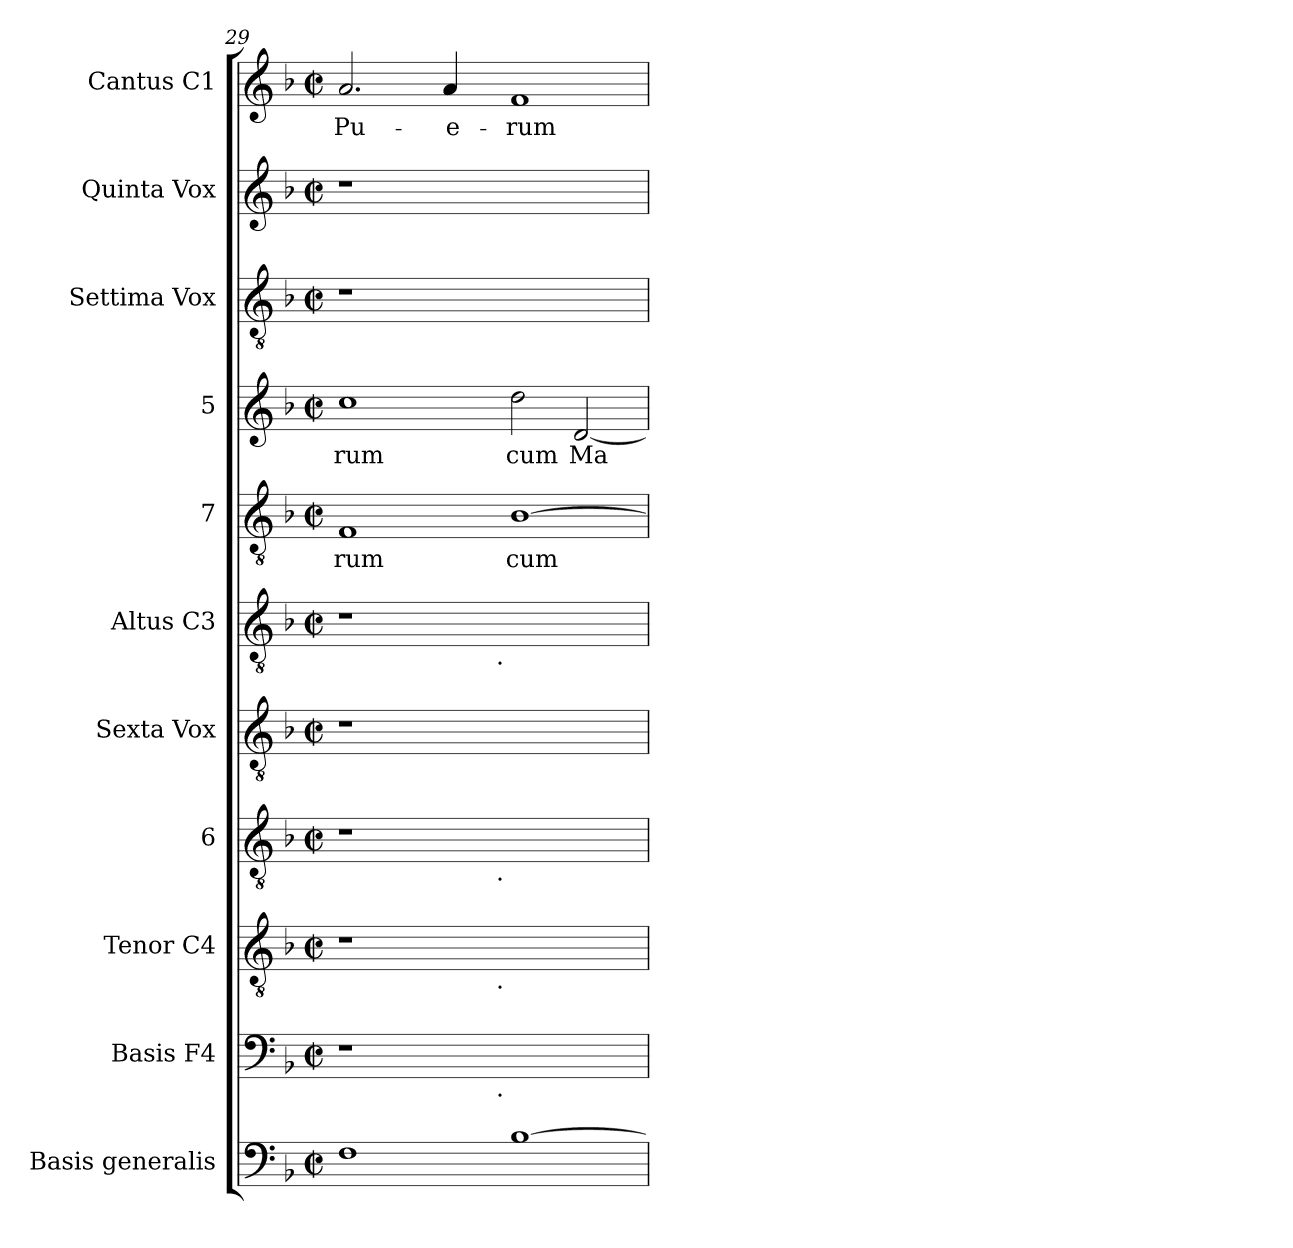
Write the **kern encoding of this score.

**kern	**text	**kern	**kern	**kern	**kern	**kern	**kern	**text	**kern	**text	**kern	**kern	**kern	**text
*part11	*part11	*part10	*part9	*part8	*part7	*part6	*part5	*part5	*part4	*part4	*part3	*part2	*part1	*part1
*staff11	*staff11	*staff10	*staff9	*staff8	*staff7	*staff6	*staff5	*staff5	*staff4	*staff4	*staff3	*staff2	*staff1	*staff1
*I"Basis  generalis	*	*I"Basis  F4	*I"Tenor  C4	*I"6	*I"Sexta  Vox	*I"Altus  C3	*I"7	*	*I"5	*	*I"Settima  Vox	*I"Quinta  Vox	*I"Cantus  C1	*
*	*	*I'B	*I'T	*	*	*I'A	*	*	*	*	*	*	*I'C	*
*clefF4	*	*clefF4	*clefGv2	*clefGv2	*clefGv2	*clefGv2	*clefGv2	*	*clefG2	*	*clefGv2	*clefG2	*clefG2	*
*k[b-]	*	*k[b-]	*k[b-]	*k[b-]	*k[b-]	*k[b-]	*k[b-]	*	*k[b-]	*	*k[b-]	*k[b-]	*k[b-]	*
*F:	*	*F:	*F:	*F:	*F:	*F:	*F:	*	*F:	*	*F:	*F:	*F:	*
*M2/2	*	*M2/2	*M2/2	*M2/2	*M2/2	*M2/2	*M2/2	*	*M2/2	*	*M2/2	*M2/2	*M2/2	*
*met(c|)	*	*met(c|)	*met(c|)	*met(c|)	*met(c|)	*met(c|)	*met(c|)	*	*met(c|)	*	*met(c|)	*met(c|)	*met(c|)	*
=29	=29	=29	=29	=29	=29	=29	=29	=29	=29	=29	=29	=29	=29	=29
!	!LO:LY:a:cj	!	!	!	!	!	!	!LO:LY:b:cj	!	!LO:LY:b:cj	!	!	!	!LO:LY:b:cj
*	*	*^	*^	*^	*	*^	*	*	*	*	*	*	*	*
1F	.	1r	2ryy	1r	2ryy	1r	2ryy	1r	1r	2ryy	1F	-rum	1cc	-rum	1r	1r	2.a/	Pu-
.	.	.	4ryy	.	4ryy	.	4ryy	.	.	4ryy	.	.	.	.	.	.	.	.
!	!	!	!	!	!	!	!	!	!	!	!	!	!	!	!	!	!	!LO:LY:b:cj
.	.	.	8ryy	.	8ryy	.	8ryy	.	.	8ryy	.	.	.	.	.	.	4a/	-e-
.	.	.	16ryy	.	16ryy	.	16ryy	.	.	16ryy	.	.	.	.	.	.	.	.
.	.	.	64ryy	.	64ryy	.	64ryy	.	.	64ryy	.	.	.	.	.	.	.	.
!	!	!	!	!	!	!	!	!	!	!LO:TX:b:t=.	!	!	!	!	!	!	!	!
!	!	!	!	!	!	!	!LO:TX:b:t=.	!	!	!	!	!	!	!	!	!	!	!
!	!	!	!	!	!LO:TX:b:t=.	!	!	!	!	!	!	!	!	!	!	!	!	!
!	!	!	!LO:TX:b:t=.	!	!	!	!	!	!	!	!	!	!	!	!	!	!	!
.	.	.	1ryy	.	1ryy	.	1ryy	.	.	1ryy	.	.	.	.	.	.	.	.
!	!LO:LY:a:cj	!	!	!	!	!	!	!	!	!	!	!LO:LY:b:cj	!	!LO:LY:b:cj	!	!	!	!LO:LY:b:cj
[>1B-	.	1ryy	.	1ryy	.	1ryy	.	1ryy	1ryy	.	[>1B-	cum	2dd\	cum	1ryy	1ryy	1f	-rum
!	!	!	!	!	!	!	!	!	!	!	!	!	!	!LO:LY:b:cj	!	!	!	!
.	.	.	.	.	.	.	.	.	.	.	.	.	[<2d/	Ma-	.	.	.	.
.	.	.	32.ryy	.	32.ryy	.	32.ryy	.	.	32.ryy	.	.	.	.	.	.	.	.
*	*	*v	*v	*	*	*v	*v	*	*v	*v	*	*	*	*	*	*	*	*
*	*	*	*v	*v	*	*	*	*	*	*	*	*	*	*	*
=	=	=	=	=	=	=	=	=	=	=	=	=	=	=
*-	*-	*-	*-	*-	*-	*-	*-	*-	*-	*-	*-	*-	*-	*-
